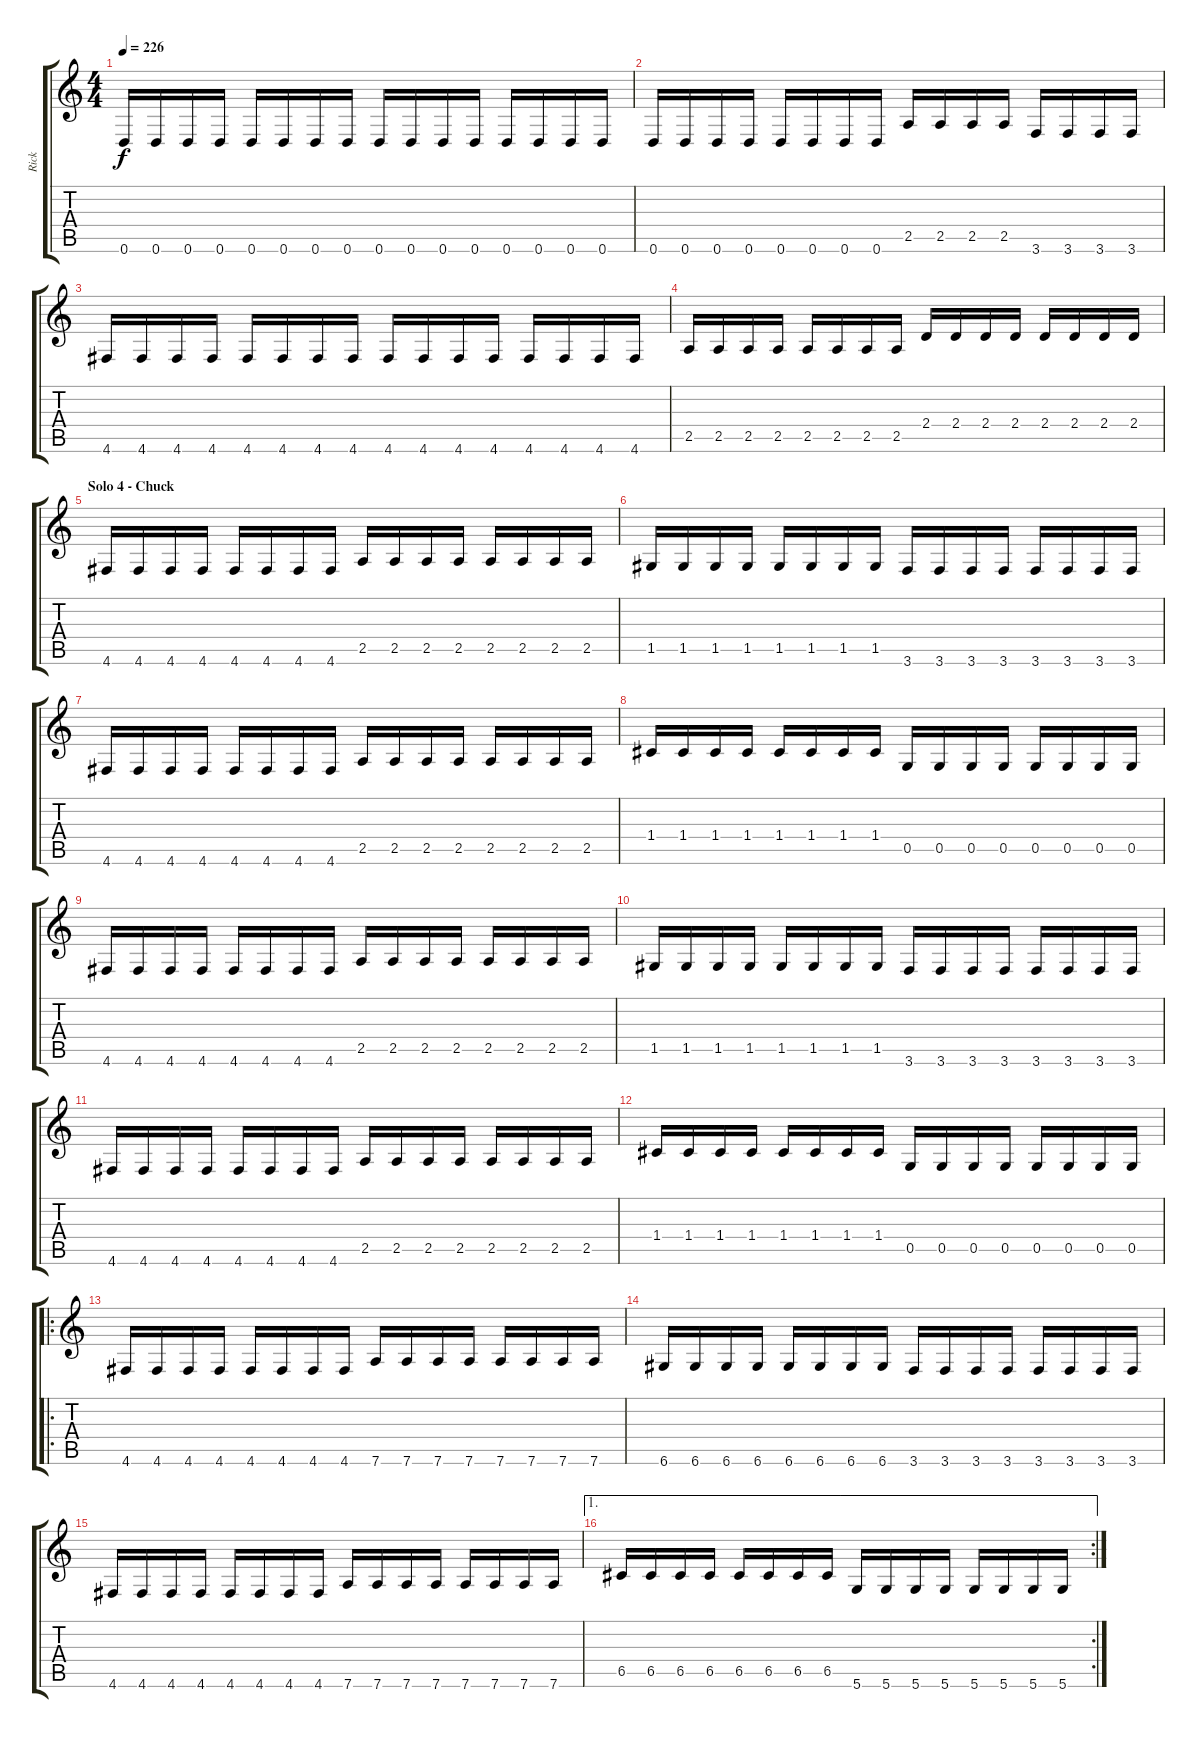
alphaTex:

\track ("Rick" "Rick") {instrument distortionguitar}
\staff {score tabs}
\tuning (D4 A3 F3 C3 G2 D2) {hide}
\ts (4 4)
\tempo 226
\clef g2
\ks c
0.6.16{dy f} 0.6.16 0.6.16 0.6.16 0.6.16 0.6.16 0.6.16 0.6.16 0.6.16 0.6.16 0.6.16 0.6.16 0.6.16 0.6.16 0.6.16 0.6.16 |
0.6.16 0.6.16 0.6.16 0.6.16 0.6.16 0.6.16 0.6.16 0.6.16 2.5.16 2.5.16 2.5.16 2.5.16 3.6.16 3.6.16 3.6.16 3.6.16 |
4.6.16 4.6.16 4.6.16 4.6.16 4.6.16 4.6.16 4.6.16 4.6.16 4.6.16 4.6.16 4.6.16 4.6.16 4.6.16 4.6.16 4.6.16 4.6.16 |
2.5.16 2.5.16 2.5.16 2.5.16 2.5.16 2.5.16 2.5.16 2.5.16 2.4.16 2.4.16 2.4.16 2.4.16 2.4.16 2.4.16 2.4.16 2.4.16 |
\section ("" "Solo 4 - Chuck")
4.6.16 4.6.16 4.6.16 4.6.16 4.6.16 4.6.16 4.6.16 4.6.16 2.5.16 2.5.16 2.5.16 2.5.16 2.5.16 2.5.16 2.5.16 2.5.16 |
1.5.16 1.5.16 1.5.16 1.5.16 1.5.16 1.5.16 1.5.16 1.5.16 3.6.16 3.6.16 3.6.16 3.6.16 3.6.16 3.6.16 3.6.16 3.6.16 |
4.6.16 4.6.16 4.6.16 4.6.16 4.6.16 4.6.16 4.6.16 4.6.16 2.5.16 2.5.16 2.5.16 2.5.16 2.5.16 2.5.16 2.5.16 2.5.16 |
1.4.16 1.4.16 1.4.16 1.4.16 1.4.16 1.4.16 1.4.16 1.4.16 0.5.16 0.5.16 0.5.16 0.5.16 0.5.16 0.5.16 0.5.16 0.5.16 |
4.6.16 4.6.16 4.6.16 4.6.16 4.6.16 4.6.16 4.6.16 4.6.16 2.5.16 2.5.16 2.5.16 2.5.16 2.5.16 2.5.16 2.5.16 2.5.16 |
1.5.16 1.5.16 1.5.16 1.5.16 1.5.16 1.5.16 1.5.16 1.5.16 3.6.16 3.6.16 3.6.16 3.6.16 3.6.16 3.6.16 3.6.16 3.6.16 |
4.6.16 4.6.16 4.6.16 4.6.16 4.6.16 4.6.16 4.6.16 4.6.16 2.5.16 2.5.16 2.5.16 2.5.16 2.5.16 2.5.16 2.5.16 2.5.16 |
1.4.16 1.4.16 1.4.16 1.4.16 1.4.16 1.4.16 1.4.16 1.4.16 0.5.16 0.5.16 0.5.16 0.5.16 0.5.16 0.5.16 0.5.16 0.5.16 |
\ro
4.6.16 4.6.16 4.6.16 4.6.16 4.6.16 4.6.16 4.6.16 4.6.16 7.6.16 7.6.16 7.6.16 7.6.16 7.6.16 7.6.16 7.6.16 7.6.16 |
6.6.16 6.6.16 6.6.16 6.6.16 6.6.16 6.6.16 6.6.16 6.6.16 3.6.16 3.6.16 3.6.16 3.6.16 3.6.16 3.6.16 3.6.16 3.6.16 |
4.6.16 4.6.16 4.6.16 4.6.16 4.6.16 4.6.16 4.6.16 4.6.16 7.6.16 7.6.16 7.6.16 7.6.16 7.6.16 7.6.16 7.6.16 7.6.16 |
\ae 1
\rc 2
6.5.16 6.5.16 6.5.16 6.5.16 6.5.16 6.5.16 6.5.16 6.5.16 5.6.16 5.6.16 5.6.16 5.6.16 5.6.16 5.6.16 5.6.16 5.6.16
